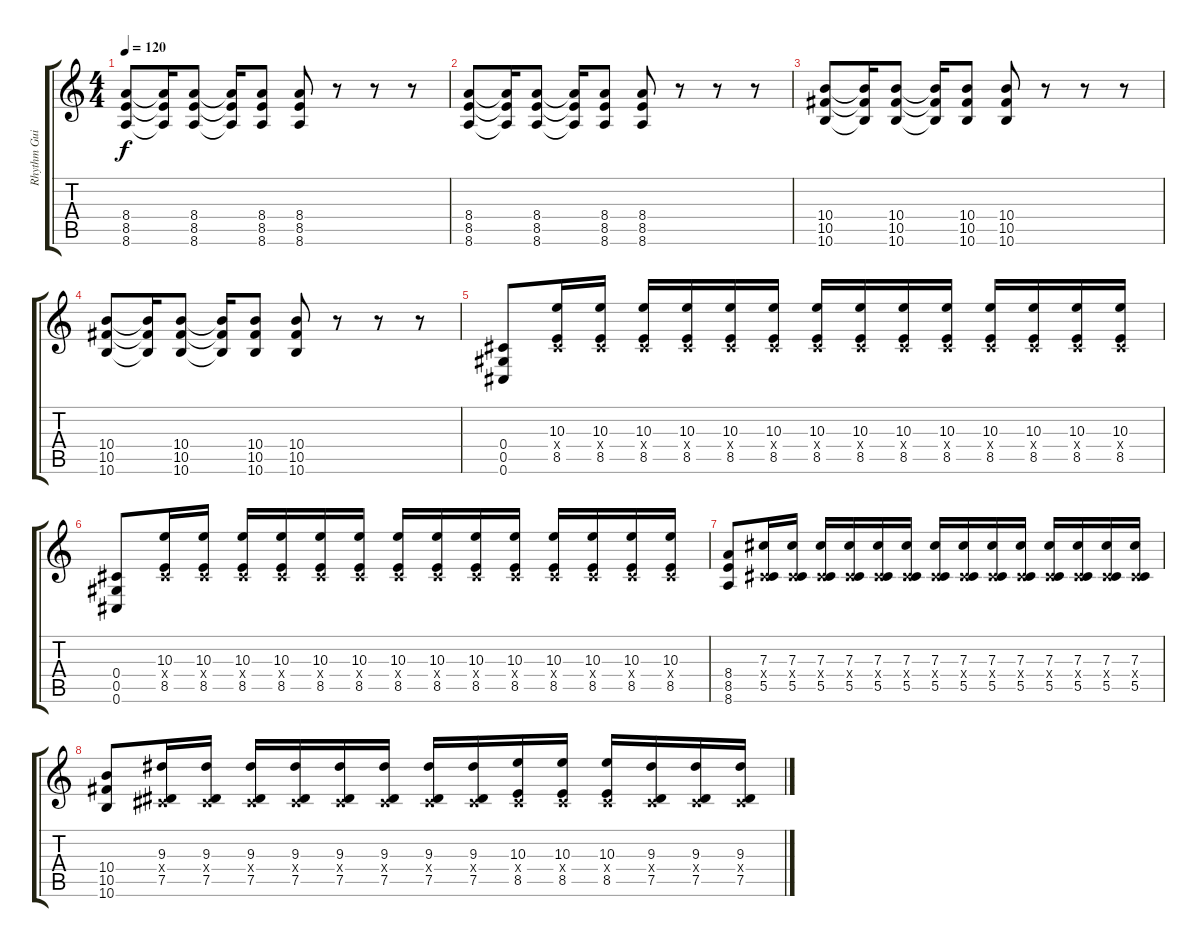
\track ("Rhythm Guitar - Johnny Franck" "Rhythm Gui") {instrument distortionguitar}
\staff {score tabs}
\tuning (Eb4 Bb3 Gb3 Db3 Ab2 Db2) {hide}
\ts (4 4)
\tempo 120
\clef g2
\ks c
(8.4 8.5 8.6).8{dy f} (8.4{t} 8.5{t} 8.6{t}).16 (8.4 8.5 8.6).8 (8.4{t} 8.5{t} 8.6{t}).16 (8.4 8.5 8.6).8 (8.4 8.5 8.6).8 r.8 r.8 r.8 |
(8.4 8.5 8.6).8 (8.4{t} 8.5{t} 8.6{t}).16 (8.4 8.5 8.6).8 (8.4{t} 8.5{t} 8.6{t}).16 (8.4 8.5 8.6).8 (8.4 8.5 8.6).8 r.8 r.8 r.8 |
(10.4 10.5 10.6).8 (10.4{t} 10.5{t} 10.6{t}).16 (10.4 10.5 10.6).8 (10.4{t} 10.5{t} 10.6{t}).16 (10.4 10.5 10.6).8 (10.4 10.5 10.6).8 r.8 r.8 r.8 |
(10.4 10.5 10.6).8 (10.4{t} 10.5{t} 10.6{t}).16 (10.4 10.5 10.6).8 (10.4{t} 10.5{t} 10.6{t}).16 (10.4 10.5 10.6).8 (10.4 10.5 10.6).8 r.8 r.8 r.8 |
(0.4 0.5 0.6).8 (10.3 0.4{x} 8.5).16 (10.3 0.4{x} 8.5).16 (10.3 0.4{x} 8.5).16 (10.3 0.4{x} 8.5).16 (10.3 0.4{x} 8.5).16 (10.3 0.4{x} 8.5).16 (10.3 0.4{x} 8.5).16 (10.3 0.4{x} 8.5).16 (10.3 0.4{x} 8.5).16 (10.3 0.4{x} 8.5).16 (10.3 0.4{x} 8.5).16 (10.3 0.4{x} 8.5).16 (10.3 0.4{x} 8.5).16 (10.3 0.4{x} 8.5).16 |
(0.4 0.5 0.6).8 (10.3 0.4{x} 8.5).16 (10.3 0.4{x} 8.5).16 (10.3 0.4{x} 8.5).16 (10.3 0.4{x} 8.5).16 (10.3 0.4{x} 8.5).16 (10.3 0.4{x} 8.5).16 (10.3 0.4{x} 8.5).16 (10.3 0.4{x} 8.5).16 (10.3 0.4{x} 8.5).16 (10.3 0.4{x} 8.5).16 (10.3 0.4{x} 8.5).16 (10.3 0.4{x} 8.5).16 (10.3 0.4{x} 8.5).16 (10.3 0.4{x} 8.5).16 |
(8.4 8.5 8.6).8 (7.3 0.4{x} 5.5).16 (7.3 0.4{x} 5.5).16 (7.3 0.4{x} 5.5).16 (7.3 0.4{x} 5.5).16 (7.3 0.4{x} 5.5).16 (7.3 0.4{x} 5.5).16 (7.3 0.4{x} 5.5).16 (7.3 0.4{x} 5.5).16 (7.3 0.4{x} 5.5).16 (7.3 0.4{x} 5.5).16 (7.3 0.4{x} 5.5).16 (7.3 0.4{x} 5.5).16 (7.3 0.4{x} 5.5).16 (7.3 0.4{x} 5.5).16 |
(10.4 10.5 10.6).8 (9.3 0.4{x} 7.5).16 (9.3 0.4{x} 7.5).16 (9.3 0.4{x} 7.5).16 (9.3 0.4{x} 7.5).16 (9.3 0.4{x} 7.5).16 (9.3 0.4{x} 7.5).16 (9.3 0.4{x} 7.5).16 (9.3 0.4{x} 7.5).16 (10.3 0.4{x} 8.5).16 (10.3 0.4{x} 8.5).16 (10.3 0.4{x} 8.5).16 (9.3 0.4{x} 7.5).16 (9.3 0.4{x} 7.5).16 (9.3 0.4{x} 7.5).16
